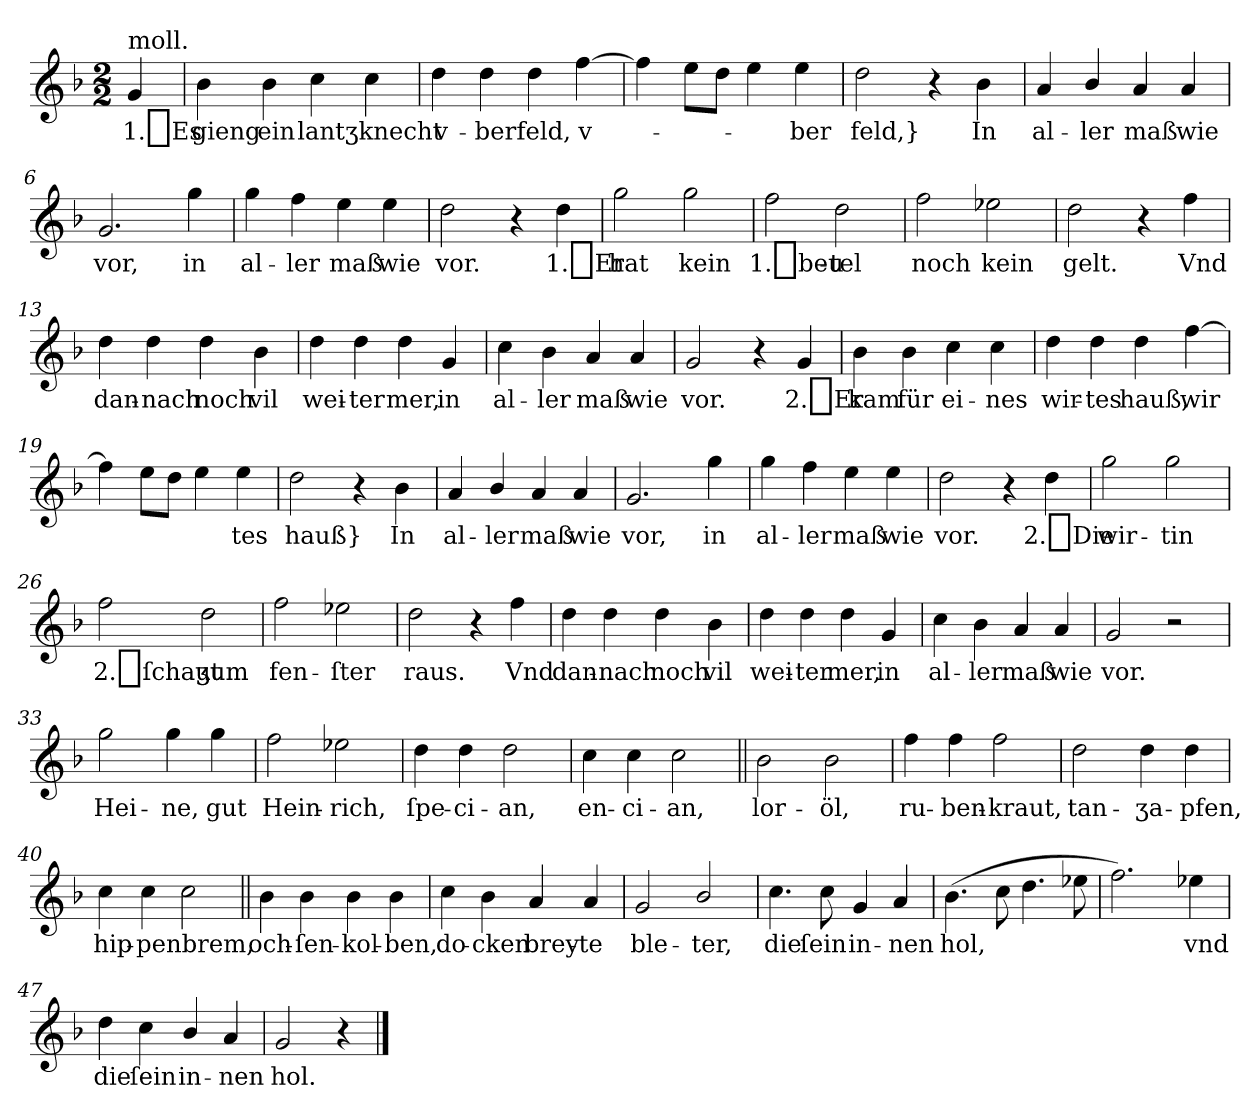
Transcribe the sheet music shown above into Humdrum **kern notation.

**kern	**text
*part1	*part1
*staff1	*staff1
*k[b-]	*
*M2/2	*
=	=
!LO:TX:a:t=moll.	!
4g	1._Es
=1	=1
4b-	gieng
4b-	ein
4cc	lantʒknecht
4cc	.
=2	=2
4dd	v-
4dd	-ber
4dd	feld,
[4ff	v-
=3	=3
4ff]	.
8eeL	.
8ddJ	.
4ee	.
4ee	-ber
=4	=4
2dd	feld,}
4r	.
4b-	In
=5	=5
4a	al-
4b-/	-ler
4a	maß
4a	wie
=6	=6
2.g	vor,
4gg	in
=7	=7
4gg	al-
4ff	-ler
4ee	maß
4ee	wie
=8	=8
2dd	vor.
4r	.
4dd	1._Er
=9	=9
2gg	hat
2gg	kein
=10	=10
2ff	1._beu-
2dd	-tel
=11	=11
2ff	noch
2ee-X	kein
=12	=12
2dd	gelt.
4r	.
4ff	Vnd
=13	=13
4dd	dan-
4dd	-nach
4dd	noch
4b-	vil
=14	=14
4dd	wei-
4dd	-ter
4dd	mer,
4g	in
=15	=15
4cc	al-
4b-	-ler
4a	maß
4a	wie
=16	=16
2g	vor.
4r	.
4g	2._Er
=17	=17
4b-	kam
4b-	für
4cc	ei-
4cc	-nes
=18	=18
4dd	wir-
4dd	-tes
4dd	hauß,
[4ff	wir
=19	=19
4ff]	.
8eeL	.
8ddJ	.
4ee	.
4ee	-tes
=20	=20
2dd	hauß}
4r	.
4b-	In
=21	=21
4a	al-
4b-/	-ler
4a	maß
4a	wie
=22	=22
2.g	vor,
4gg	in
=23	=23
4gg	al-
4ff	-ler
4ee	maß
4ee	wie
=24	=24
2dd	vor.
4r	.
4dd	2._Die
=25	=25
2gg	wir-
2gg	-tin
=26	=26
2ff	2._ſchaut
2dd	ʒum
=27	=27
2ff	fen-
2ee-X	-ſter
=28	=28
2dd	raus.
4r	.
4ff	Vnd
=29	=29
4dd	dan-
4dd	-nach
4dd	noch
4b-	vil
=30	=30
4dd	wei-
4dd	-ter
4dd	mer,
4g	in
=31	=31
4cc	al-
4b-	-ler
4a	maß
4a	wie
=32	=32
2g	vor.
2r	.
=33	=33
2gg	Hei-
4gg	-ne,
4gg	gut
=34	=34
2ff	Hein-
2ee-X	-rich,
=35	=35
4dd	ſpe-
4dd	-ci-
2dd	-an,
=36	=36
4cc	en-
4cc	-ci-
2cc	-an,
=37||	=37||
2b-	lor-
2b-	-öl,
=38	=38
4ff	ru-
4ff	-ben-
2ff	-kraut,
=39	=39
2dd	tan-
4dd	-ʒa-
4dd	-pfen,
=40	=40
4cc	hip-
4cc	-penbrem,
2cc	.
=41||	=41||
4b-	och-
4b-	-ſen-
4b-	-kol-
4b-	-ben,
=42	=42
4cc	do-
4b-	-cken
4a	brey-
4a	-te
=43	=43
2g	ble-
2b-/	-ter,
=44	=44
4.cc	die
8cc	ſein
4g	in-
4a	-nen
=45	=45
(4.b-	hol,
8cc	.
4.dd	.
8ee-X	.
=46	=46
2.ff)	.
4ee-X	vnd
=47	=47
4dd	die
4cc	ſein
4b-/	in-
4a	-nen
=48	=48
2g	hol.
4r	.
==	==
*-	*-
